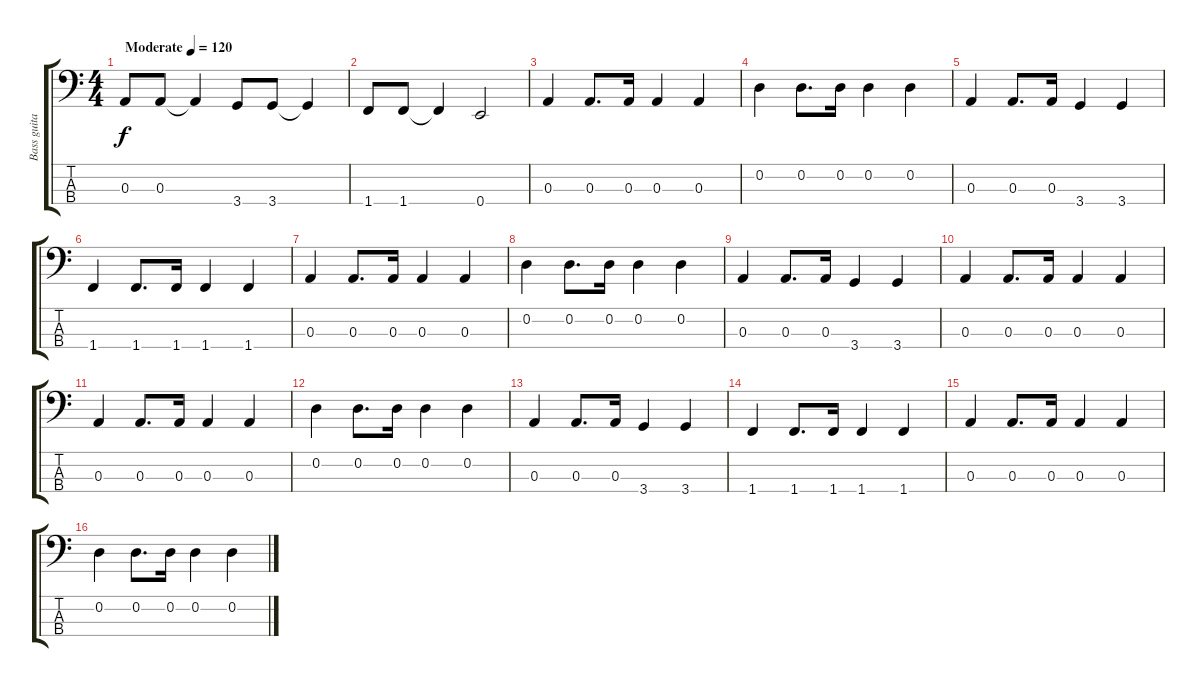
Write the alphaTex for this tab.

\track ("Bass guitar" "Bass guita") {instrument electricbassfinger}
\staff {score tabs}
\tuning (G2 D2 A1 E1) {hide}
\ts (4 4)
\tempo (120 "Moderate")
\clef f4
\ks c
0.3.8{dy f instrument electricbassfinger} 0.3.8 0.3{t}.4 3.4.8 3.4.8 3.4{t}.4 |
1.4.8 1.4.8 1.4{t}.4 0.4.2 |
0.3.4 0.3.8{d} 0.3.16 0.3.4 0.3.4 |
0.2.4 0.2.8{d} 0.2.16 0.2.4 0.2.4 |
0.3.4 0.3.8{d} 0.3.16 3.4.4 3.4.4 |
1.4.4 1.4.8{d} 1.4.16 1.4.4 1.4.4 |
0.3.4 0.3.8{d} 0.3.16 0.3.4 0.3.4 |
0.2.4 0.2.8{d} 0.2.16 0.2.4 0.2.4 |
0.3.4 0.3.8{d} 0.3.16 3.4.4 3.4.4 |
0.3.4 0.3.8{d} 0.3.16 0.3.4 0.3.4 |
0.3.4 0.3.8{d} 0.3.16 0.3.4 0.3.4 |
0.2.4 0.2.8{d} 0.2.16 0.2.4 0.2.4 |
0.3.4 0.3.8{d} 0.3.16 3.4.4 3.4.4 |
1.4.4 1.4.8{d} 1.4.16 1.4.4 1.4.4 |
0.3.4 0.3.8{d} 0.3.16 0.3.4 0.3.4 |
0.2.4 0.2.8{d} 0.2.16 0.2.4 0.2.4
